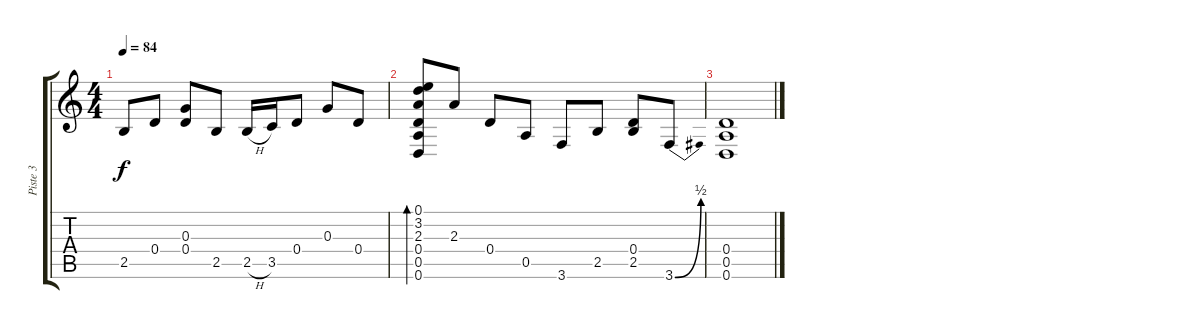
\track ("Piste 3" "Piste 3") {instrument acousticguitarnylon}
\staff {score tabs}
\tuning (E4 B3 G3 D3 A2 D2) {hide}
\ts (4 4)
\tempo 84
\clef g2
\ks c
2.5.8{dy f} 0.4.8 (0.3 0.4).8 2.5.8 2.5{h}.16 3.5.16 0.4.8 0.3.8 0.4.8 |
(0.1 3.2 2.3 0.4 0.5 0.6).8{bd 60} 2.3.8 0.4.8 0.5.8 3.6.8 2.5.8 (0.4 2.5).8 3.6{be (bend 0 0 60 2)}.8 |
(0.4 0.5 0.6).1
